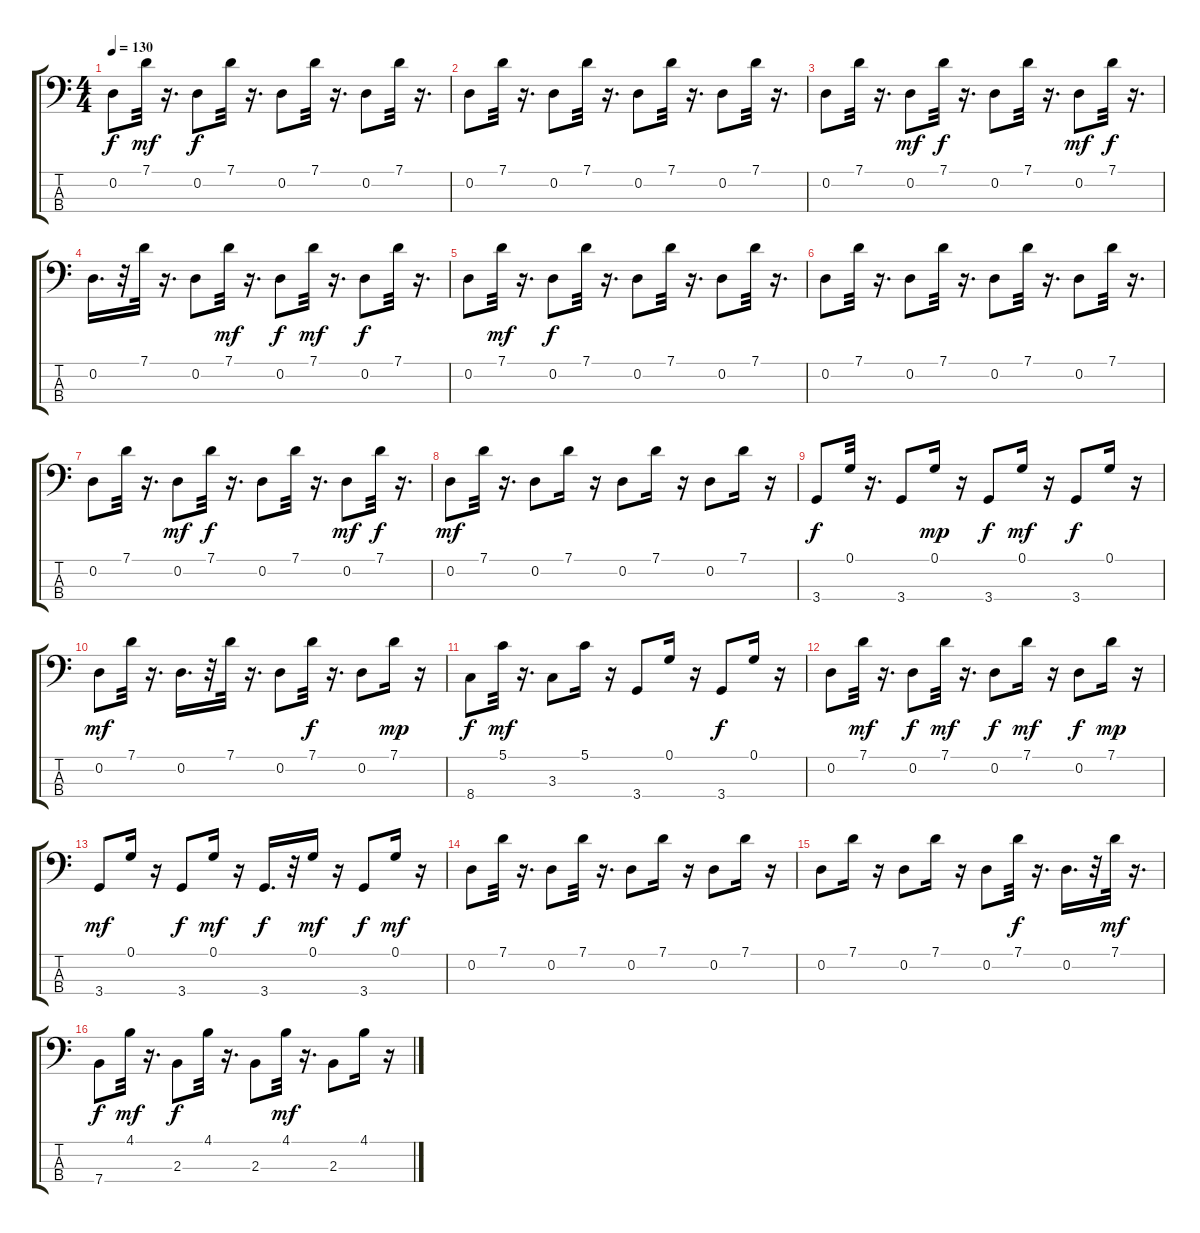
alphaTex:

\track "" {instrument electricbassfinger}
\staff {score tabs}
\tuning (G2 D2 A1 E1) {hide}
\ts (4 4)
\tempo 130
\clef f4
\ks c
0.2.8{dy f} 7.1.32{dy mf} r.16{d} 0.2.8{dy f} 7.1.32 r.16{d} 0.2.8 7.1.32 r.16{d} 0.2.8 7.1.32 r.16{d} |
0.2.8 7.1.32 r.16{d} 0.2.8 7.1.32 r.16{d} 0.2.8 7.1.32 r.16{d} 0.2.8 7.1.32 r.16{d} |
0.2.8 7.1.32 r.16{d} 0.2.8{dy mf} 7.1.32{dy f} r.16{d} 0.2.8 7.1.32 r.16{d} 0.2.8{dy mf} 7.1.32{dy f} r.16{d} |
0.2.16{d} r.32 7.1.32 r.16{d} 0.2.8 7.1.32{dy mf} r.16{d} 0.2.8{dy f} 7.1.32{dy mf} r.16{d} 0.2.8{dy f} 7.1.32 r.16{d} |
0.2.8 7.1.32{dy mf} r.16{d} 0.2.8{dy f} 7.1.32 r.16{d} 0.2.8 7.1.32 r.16{d} 0.2.8 7.1.32 r.16{d} |
0.2.8 7.1.32 r.16{d} 0.2.8 7.1.32 r.16{d} 0.2.8 7.1.32 r.16{d} 0.2.8 7.1.32 r.16{d} |
0.2.8 7.1.32 r.16{d} 0.2.8{dy mf} 7.1.32{dy f} r.16{d} 0.2.8 7.1.32 r.16{d} 0.2.8{dy mf} 7.1.32{dy f} r.16{d} |
0.2.8{dy mf} 7.1.32 r.16{d} 0.2.8 7.1.16 r.16 0.2.8 7.1.16 r.16 0.2.8 7.1.16 r.16 |
3.4.8{dy f} 0.1.32 r.16{d} 3.4.8 0.1.16{dy mp} r.16 3.4.8{dy f} 0.1.16{dy mf} r.16 3.4.8{dy f} 0.1.16 r.16 |
0.2.8{dy mf} 7.1.32 r.16{d} 0.2.16{d} r.32 7.1.32 r.16{d} 0.2.8 7.1.32{dy f} r.16{d} 0.2.8 7.1.16{dy mp} r.16 |
8.4.8{dy f} 5.1.32{dy mf} r.16{d} 3.3.8 5.1.16 r.16 3.4.8 0.1.16 r.16 3.4.8{dy f} 0.1.16 r.16 |
0.2.8 7.1.32{dy mf} r.16{d} 0.2.8{dy f} 7.1.32{dy mf} r.16{d} 0.2.8{dy f} 7.1.16{dy mf} r.16 0.2.8{dy f} 7.1.16{dy mp} r.16 |
3.4.8{dy mf} 0.1.16 r.16 3.4.8{dy f} 0.1.16{dy mf} r.16 3.4.16{d dy f} r.32 0.1.16{dy mf} r.16 3.4.8{dy f} 0.1.16{dy mf} r.16 |
0.2.8 7.1.32 r.16{d} 0.2.8 7.1.32 r.16{d} 0.2.8 7.1.16 r.16 0.2.8 7.1.16 r.16 |
0.2.8 7.1.16 r.16 0.2.8 7.1.16 r.16 0.2.8 7.1.32{dy f} r.16{d} 0.2.16{d} r.32 7.1.32{dy mf} r.16{d} |
7.4.8{dy f} 4.1.32{dy mf} r.16{d} 2.3.8{dy f} 4.1.32 r.16{d} 2.3.8 4.1.32{dy mf} r.16{d} 2.3.8 4.1.16 r.16
